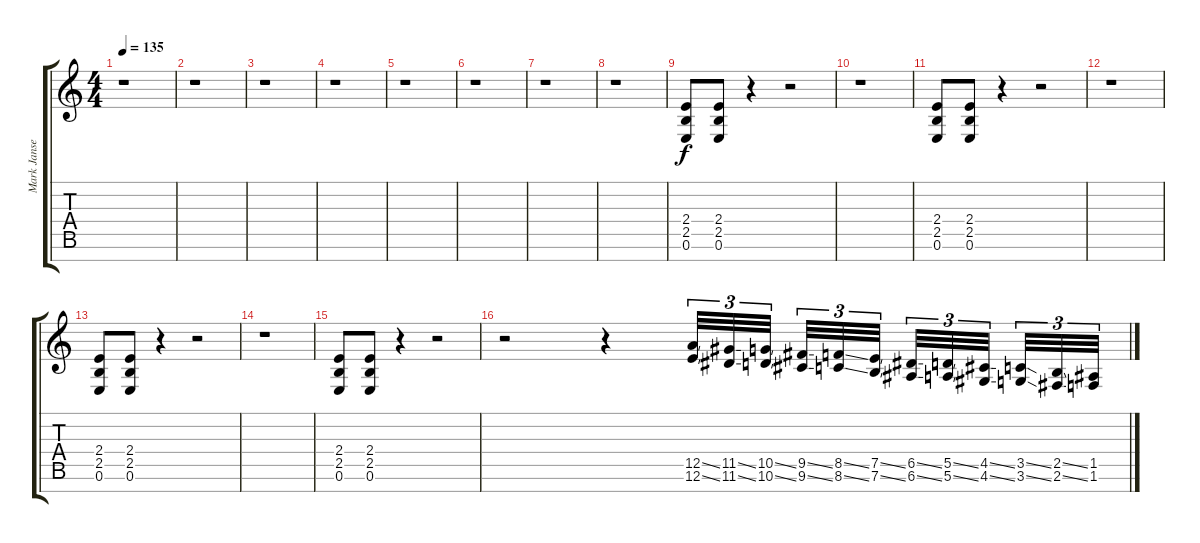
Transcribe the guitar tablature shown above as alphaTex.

\track ("Mark Jansen" "Mark Janse") {instrument distortionguitar}
\staff {score tabs}
\tuning (E4 B3 G3 D3 A2 E2 B1) {hide}
\ts (4 4)
\tempo 135
\clef g2
\ks c
r.1{dy f} |
r.1 |
r.1 |
r.1 |
r.1 |
r.1 |
r.1 |
r.1 |
(2.4 2.5 0.6).8 (2.4 2.5 0.6).8 r.4 r.2 |
r.1 |
(2.4 2.5 0.6).8 (2.4 2.5 0.6).8 r.4 r.2 |
r.1 |
(2.4 2.5 0.6).8 (2.4 2.5 0.6).8 r.4 r.2 |
r.1 |
(2.4 2.5 0.6).8 (2.4 2.5 0.6).8 r.4 r.2 |
r.2 r.4 (12.5{ss} 12.6{ss}).32{tu (3 2)} (11.5{ss} 11.6{ss}).32{tu (3 2)} (10.5{ss} 10.6{ss}).32{tu (3 2) beam splitsecondary} (9.5{ss} 9.6{ss}).32{tu (3 2)} (8.5{ss} 8.6{ss}).32{tu (3 2)} (7.5{ss} 7.6{ss}).32{tu (3 2) beam splitsecondary} (6.5{ss} 6.6{ss}).32{tu (3 2)} (5.5{ss} 5.6{ss}).32{tu (3 2)} (4.5{ss} 4.6{ss}).32{tu (3 2) beam splitsecondary} (3.5{ss} 3.6{ss}).32{tu (3 2)} (2.5{ss} 2.6{ss}).32{tu (3 2)} (1.5 1.6).32{tu (3 2)}
